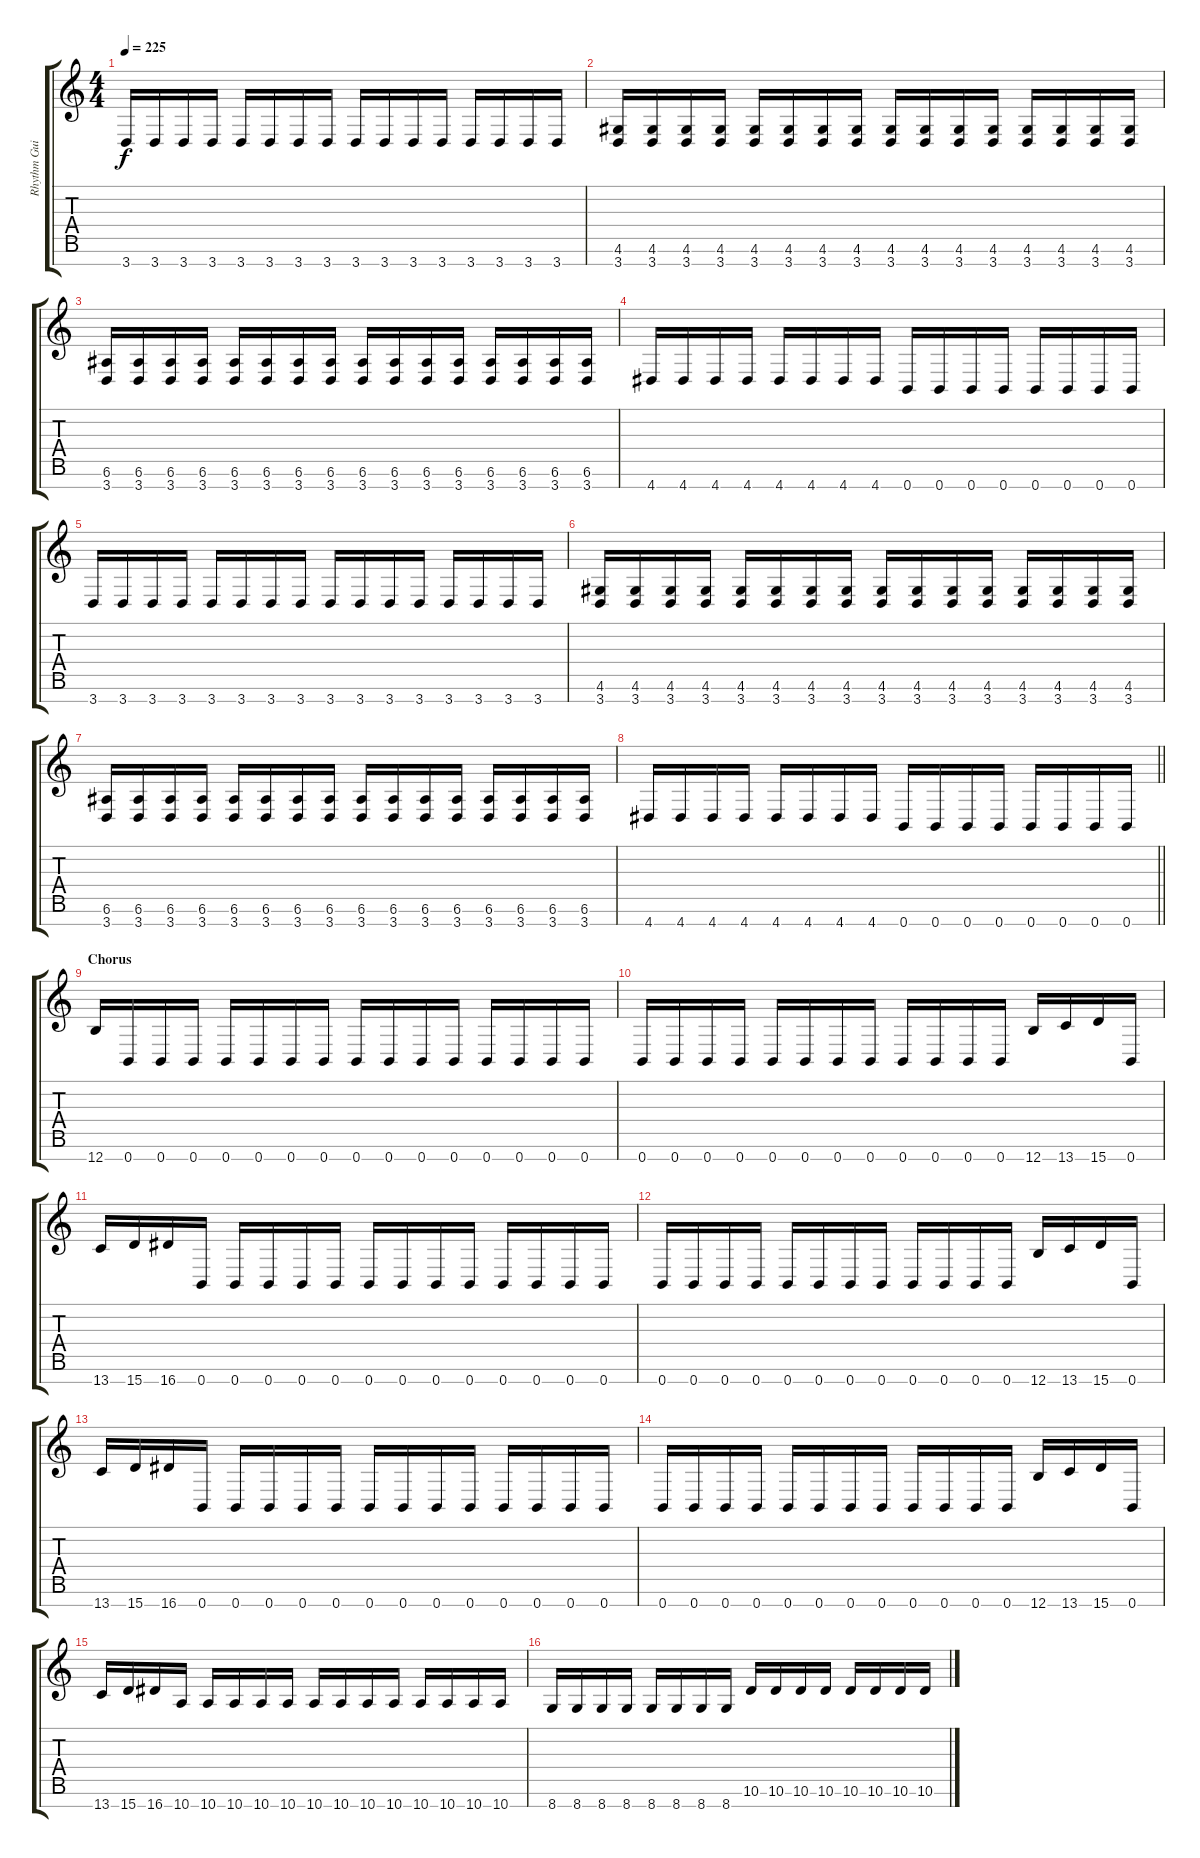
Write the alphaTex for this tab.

\track ("Rhythm Guitar 1" "Rhythm Gui") {instrument distortionguitar}
\staff {score tabs}
\tuning (E4 B3 G3 D3 A2 E2 B1) {hide}
\ts (4 4)
\tempo 225
\clef g2
\ks c
3.7.16{dy f} 3.7.16 3.7.16 3.7.16 3.7.16 3.7.16 3.7.16 3.7.16 3.7.16 3.7.16 3.7.16 3.7.16 3.7.16 3.7.16 3.7.16 3.7.16 |
(4.6 3.7).16 (4.6 3.7).16 (4.6 3.7).16 (4.6 3.7).16 (4.6 3.7).16 (4.6 3.7).16 (4.6 3.7).16 (4.6 3.7).16 (4.6 3.7).16 (4.6 3.7).16 (4.6 3.7).16 (4.6 3.7).16 (4.6 3.7).16 (4.6 3.7).16 (4.6 3.7).16 (4.6 3.7).16 |
(6.6 3.7).16 (6.6 3.7).16 (6.6 3.7).16 (6.6 3.7).16 (6.6 3.7).16 (6.6 3.7).16 (6.6 3.7).16 (6.6 3.7).16 (6.6 3.7).16 (6.6 3.7).16 (6.6 3.7).16 (6.6 3.7).16 (6.6 3.7).16 (6.6 3.7).16 (6.6 3.7).16 (6.6 3.7).16 |
4.7.16 4.7.16 4.7.16 4.7.16 4.7.16 4.7.16 4.7.16 4.7.16 0.7.16 0.7.16 0.7.16 0.7.16 0.7.16 0.7.16 0.7.16 0.7.16 |
3.7.16 3.7.16 3.7.16 3.7.16 3.7.16 3.7.16 3.7.16 3.7.16 3.7.16 3.7.16 3.7.16 3.7.16 3.7.16 3.7.16 3.7.16 3.7.16 |
(4.6 3.7).16 (4.6 3.7).16 (4.6 3.7).16 (4.6 3.7).16 (4.6 3.7).16 (4.6 3.7).16 (4.6 3.7).16 (4.6 3.7).16 (4.6 3.7).16 (4.6 3.7).16 (4.6 3.7).16 (4.6 3.7).16 (4.6 3.7).16 (4.6 3.7).16 (4.6 3.7).16 (4.6 3.7).16 |
(6.6 3.7).16 (6.6 3.7).16 (6.6 3.7).16 (6.6 3.7).16 (6.6 3.7).16 (6.6 3.7).16 (6.6 3.7).16 (6.6 3.7).16 (6.6 3.7).16 (6.6 3.7).16 (6.6 3.7).16 (6.6 3.7).16 (6.6 3.7).16 (6.6 3.7).16 (6.6 3.7).16 (6.6 3.7).16 |
\barLineRight lightlight
4.7.16 4.7.16 4.7.16 4.7.16 4.7.16 4.7.16 4.7.16 4.7.16 0.7.16 0.7.16 0.7.16 0.7.16 0.7.16 0.7.16 0.7.16 0.7.16 |
\section ("" "Chorus")
12.7.16 0.7.16 0.7.16 0.7.16 0.7.16 0.7.16 0.7.16 0.7.16 0.7.16 0.7.16 0.7.16 0.7.16 0.7.16 0.7.16 0.7.16 0.7.16 |
0.7.16 0.7.16 0.7.16 0.7.16 0.7.16 0.7.16 0.7.16 0.7.16 0.7.16 0.7.16 0.7.16 0.7.16 12.7.16 13.7.16 15.7.16 0.7.16 |
13.7.16 15.7.16 16.7.16 0.7.16 0.7.16 0.7.16 0.7.16 0.7.16 0.7.16 0.7.16 0.7.16 0.7.16 0.7.16 0.7.16 0.7.16 0.7.16 |
0.7.16 0.7.16 0.7.16 0.7.16 0.7.16 0.7.16 0.7.16 0.7.16 0.7.16 0.7.16 0.7.16 0.7.16 12.7.16 13.7.16 15.7.16 0.7.16 |
13.7.16 15.7.16 16.7.16 0.7.16 0.7.16 0.7.16 0.7.16 0.7.16 0.7.16 0.7.16 0.7.16 0.7.16 0.7.16 0.7.16 0.7.16 0.7.16 |
0.7.16 0.7.16 0.7.16 0.7.16 0.7.16 0.7.16 0.7.16 0.7.16 0.7.16 0.7.16 0.7.16 0.7.16 12.7.16 13.7.16 15.7.16 0.7.16 |
13.7.16 15.7.16 16.7.16 10.7.16 10.7.16 10.7.16 10.7.16 10.7.16 10.7.16 10.7.16 10.7.16 10.7.16 10.7.16 10.7.16 10.7.16 10.7.16 |
8.7.16 8.7.16 8.7.16 8.7.16 8.7.16 8.7.16 8.7.16 8.7.16 10.6.16 10.6.16 10.6.16 10.6.16 10.6.16 10.6.16 10.6.16 10.6.16
